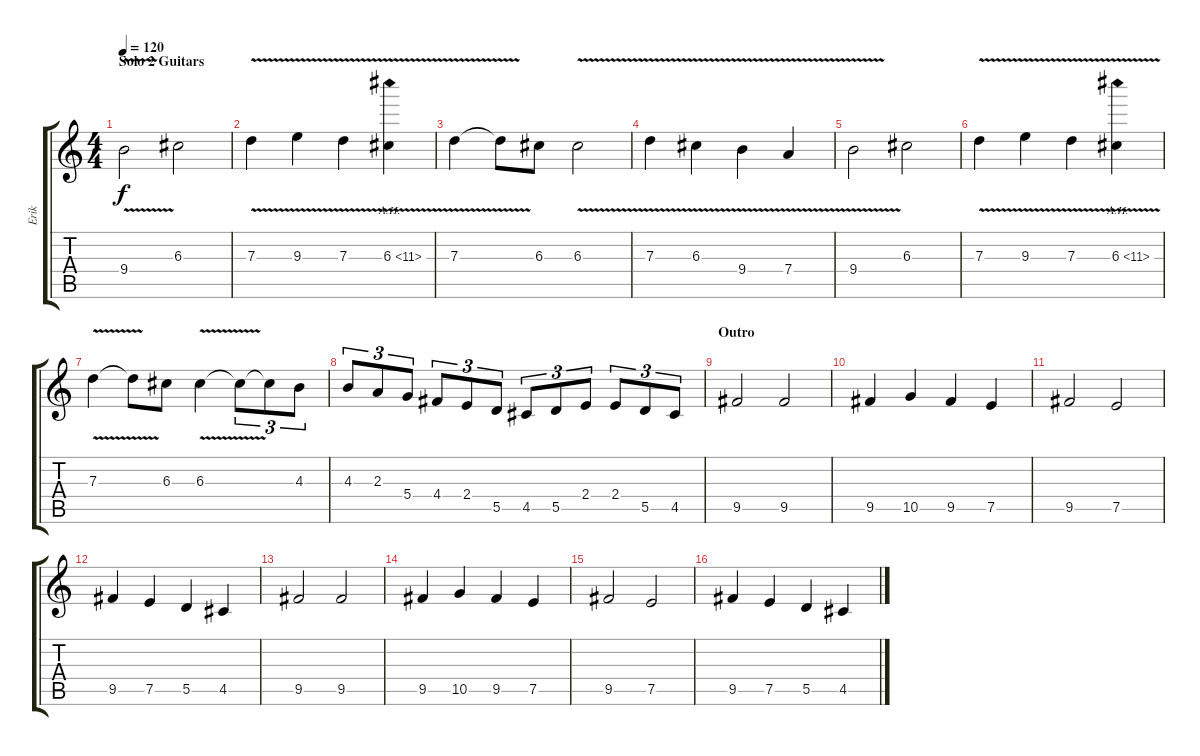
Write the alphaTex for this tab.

\track ("Erik" "Erik") {instrument distortionguitar}
\staff {score tabs}
\tuning (E4 B3 G3 D3 A2 E2) {hide}
\ts (4 4)
\section ("" "Solo 2 Guitars")
\tempo 120
\clef g2
\ks c
9.4{v}.2{dy f volume 13 balance 11} 6.3.2 |
7.3{v}.4 9.3{v}.4 7.3{v}.4 6.3{ah 5 v}.4 |
7.3{v}.4 7.3{t}.8 6.3.8 6.3{v}.2 |
7.3{v}.4 6.3{v}.4 9.4{v}.4 7.4{v}.4 |
9.4{v}.2{volume 13 balance 11} 6.3.2 |
7.3{v}.4 9.3{v}.4 7.3{v}.4 6.3{ah 5 v}.4 |
7.3{v}.4 7.3{t}.8 6.3.8 6.3{v}.4 6.3{t}.8{tu (3 2)} 6.3{t}.8{tu (3 2)} 4.3.8{tu (3 2)} |
4.3.8{tu (3 2)} 2.3.8{tu (3 2)} 5.4.8{tu (3 2)} 4.4.8{tu (3 2)} 2.4.8{tu (3 2)} 5.5.8{tu (3 2)} 4.5.8{tu (3 2)} 5.5.8{tu (3 2)} 2.4.8{tu (3 2)} 2.4.8{tu (3 2)} 5.5.8{tu (3 2)} 4.5.8{tu (3 2)} |
\section ("" "Outro")
9.5.2{volume 13 balance 4} 9.5.2 |
9.5.4 10.5.4 9.5.4 7.5.4 |
9.5.2 7.5.2 |
9.5.4 7.5.4 5.5.4 4.5.4 |
9.5.2{volume 13 balance 4} 9.5.2 |
9.5.4 10.5.4 9.5.4 7.5.4 |
9.5.2 7.5.2 |
9.5.4 7.5.4 5.5.4 4.5.4
